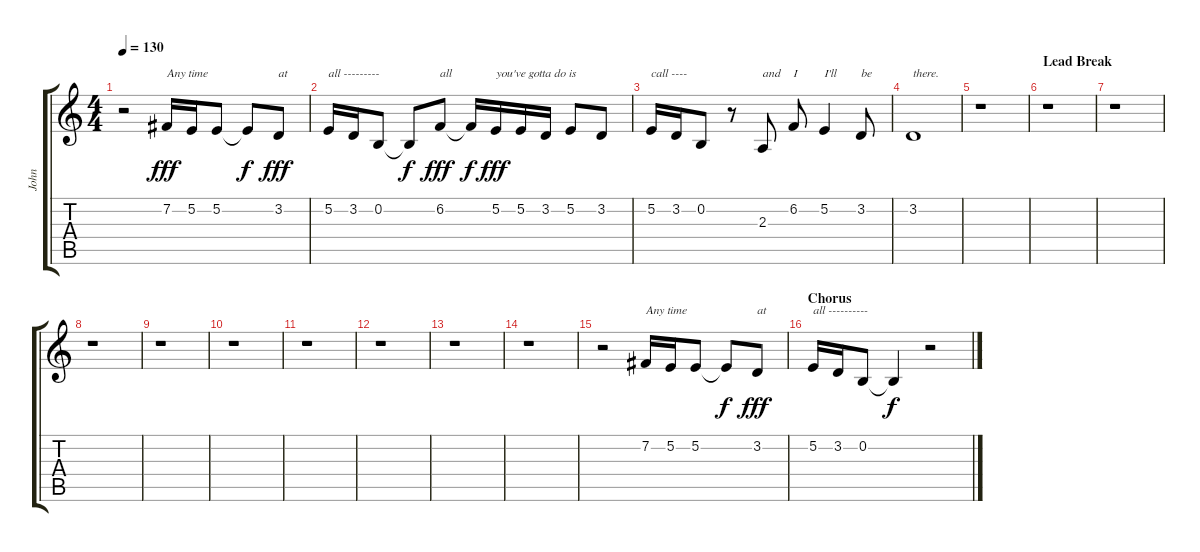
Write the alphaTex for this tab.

\track ("John" "John") {instrument tenorsax}
\staff {score tabs}
\tuning (E4 B3 G3 D3 A2 E2) {hide}
\ts (4 4)
\tempo 130
\clef g2
\ks c
r.2{dy f} 7.2.16{txt "Any time" dy fff} 5.2.16 5.2.8 5.2{t}.8{dy f} 3.2.8{txt "at" dy fff} |
5.2.16{txt "all ---------"} 3.2.16 0.2.8 0.2{t}.8{dy f} 6.2.8{txt "all" dy fff} 6.2{t}.16{dy f} 5.2.16{txt "you've gotta do is" dy fff} 5.2.16 3.2.16 5.2.8 3.2.8 |
5.2.16{txt "call ----"} 3.2.16 0.2.8 r.8 2.3.8{txt "and"} 6.2.8{txt "I"} 5.2.4{txt "I'll"} 3.2.8{txt "be"} |
3.2.1{txt "there."} |
r.1 |
\section ("" "Lead Break")
r.1 |
r.1 |
r.1 |
r.1 |
r.1 |
r.1 |
r.1 |
r.1 |
r.1 |
r.2 7.2.16{txt "Any time"} 5.2.16 5.2.8 5.2{t}.8{dy f} 3.2.8{txt "at" dy fff} |
\section ("" "Chorus")
5.2.16{txt "all ----------"} 3.2.16 0.2.8 0.2{t}.4{dy f} r.2
